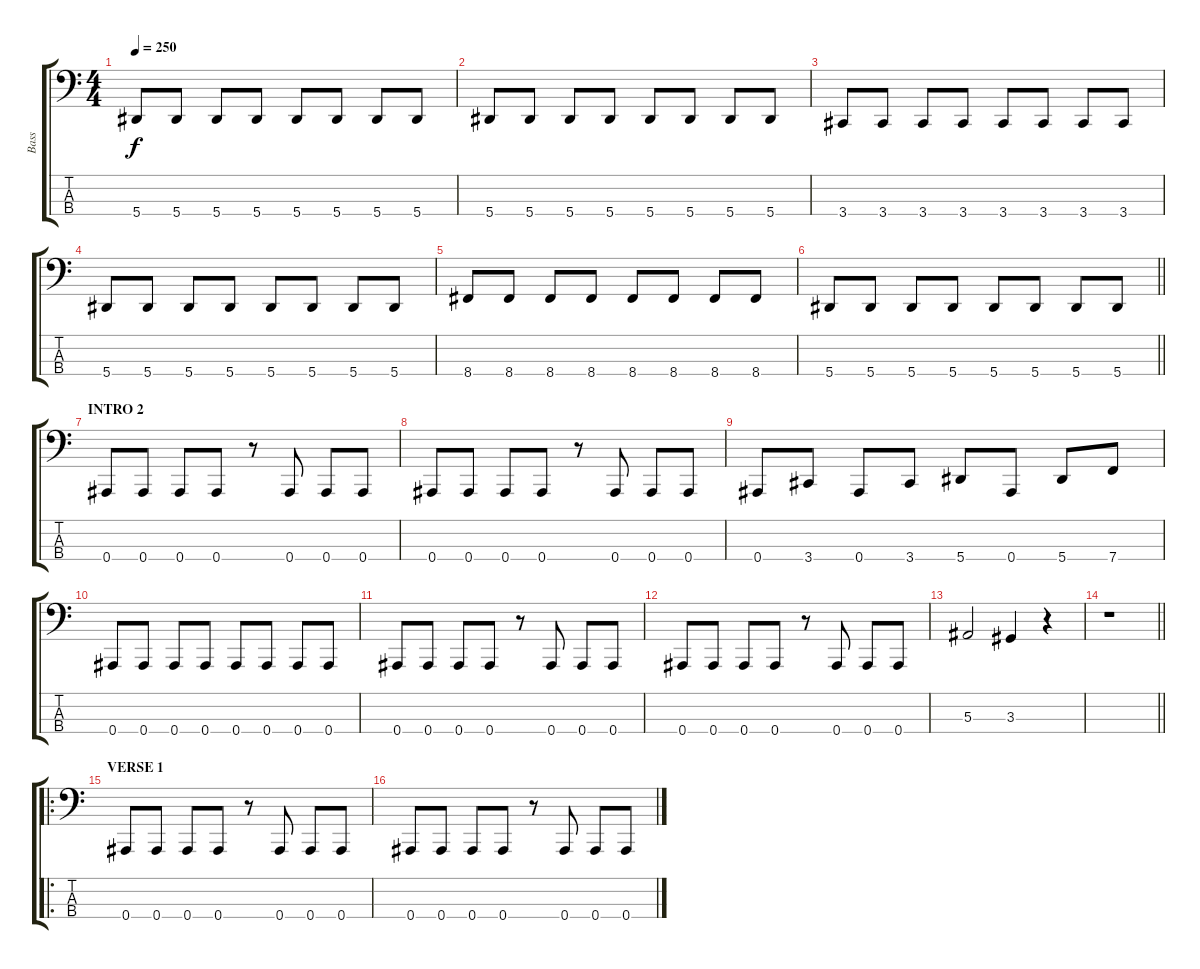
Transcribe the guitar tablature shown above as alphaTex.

\track ("Bass" "Bass") {instrument electricbassfinger}
\staff {score tabs}
\tuning (Eb2 Bb1 F1 Bb0) {hide}
\ts (4 4)
\tempo 250
\clef f4
\ks c
5.4.8{dy f} 5.4.8 5.4.8 5.4.8 5.4.8 5.4.8 5.4.8 5.4.8 |
5.4.8 5.4.8 5.4.8 5.4.8 5.4.8 5.4.8 5.4.8 5.4.8 |
3.4.8 3.4.8 3.4.8 3.4.8 3.4.8 3.4.8 3.4.8 3.4.8 |
5.4.8 5.4.8 5.4.8 5.4.8 5.4.8 5.4.8 5.4.8 5.4.8 |
8.4.8 8.4.8 8.4.8 8.4.8 8.4.8 8.4.8 8.4.8 8.4.8 |
\barLineRight lightlight
5.4.8 5.4.8 5.4.8 5.4.8 5.4.8 5.4.8 5.4.8 5.4.8 |
\section ("" "INTRO 2")
0.4.8 0.4.8 0.4.8 0.4.8 r.8 0.4.8 0.4.8 0.4.8 |
0.4.8 0.4.8 0.4.8 0.4.8 r.8 0.4.8 0.4.8 0.4.8 |
0.4.8 3.4.8 0.4.8 3.4.8 5.4.8 0.4.8 5.4.8 7.4.8 |
0.4.8 0.4.8 0.4.8 0.4.8 0.4.8 0.4.8 0.4.8 0.4.8 |
0.4.8 0.4.8 0.4.8 0.4.8 r.8 0.4.8 0.4.8 0.4.8 |
0.4.8 0.4.8 0.4.8 0.4.8 r.8 0.4.8 0.4.8 0.4.8 |
5.3.2 3.3.4 r.4 |
\barLineRight lightlight
r.1 |
\ro
\section ("" "VERSE 1")
0.4.8 0.4.8 0.4.8 0.4.8 r.8 0.4.8 0.4.8 0.4.8 |
0.4.8 0.4.8 0.4.8 0.4.8 r.8 0.4.8 0.4.8 0.4.8
